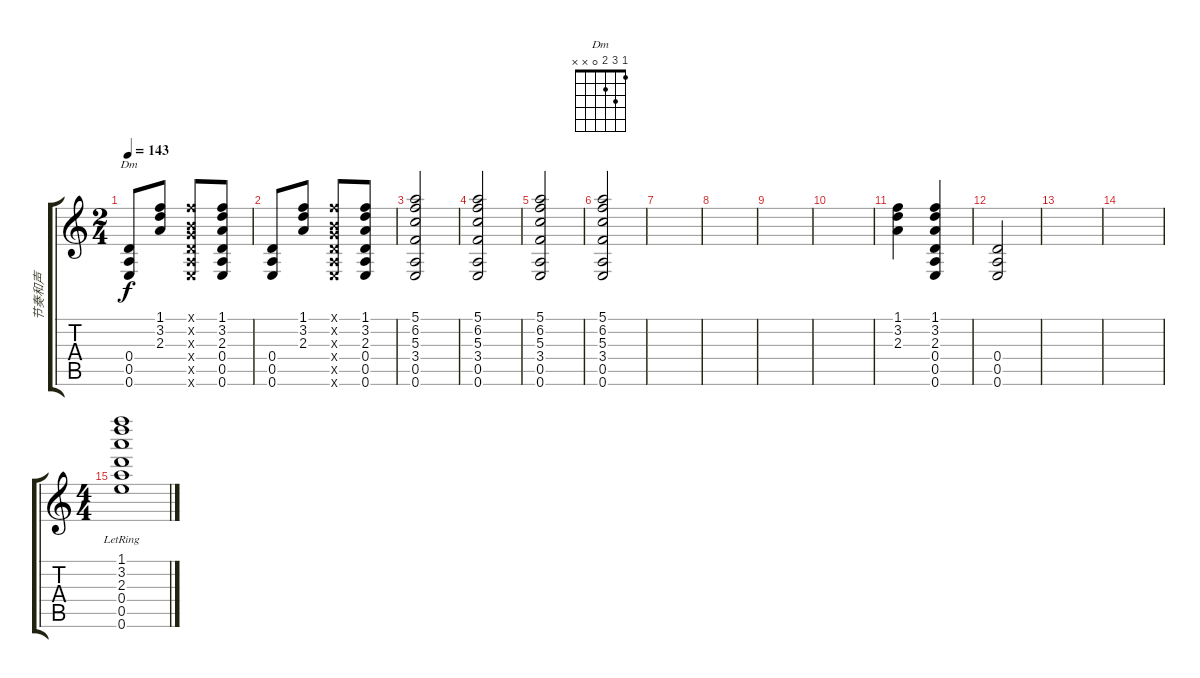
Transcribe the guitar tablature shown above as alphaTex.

\track ("节奏和声" "节奏和声") {instrument electricbasspick}
\staff {score tabs}
\tuning (E4 B3 G3 D3 A2 E2) {hide}
\chord ("Dm" 1 3 2 0 x x)
\ts (2 4)
\tempo 143
\clef g2
\ks c
(0.4 0.5 0.6).8{ch "Dm" dy f} (1.1 3.2 2.3).8 (1.1{x} 0.2{x} 0.3{x} 0.4{x} 0.5{x} 0.6{x}).8 (1.1 3.2 2.3 0.4 0.5 0.6).8 |
(0.4 0.5 0.6).8 (1.1 3.2 2.3).8 (1.1{x} 0.2{x} 0.3{x} 0.4{x} 0.5{x} 0.6{x}).8 (1.1 3.2 2.3 0.4 0.5 0.6).8 |
(5.1 6.2 5.3 3.4 0.5 0.6).2 |
(5.1 6.2 5.3 3.4 0.5 0.6).2 |
(5.1 6.2 5.3 3.4 0.5 0.6).2 |
(5.1 6.2 5.3 3.4 0.5 0.6).2 |
|
|
|
|
(1.1 3.2 2.3).4 (1.1 3.2 2.3 0.4 0.5 0.6).4 |
(0.4 0.5 0.6).2 |
|
|
\ts (4 4)
(1.1{lr} 3.2{lr} 2.3{lr} 0.4{lr} 0.5{lr} 0.6{lr}).1{ot 15mb}
